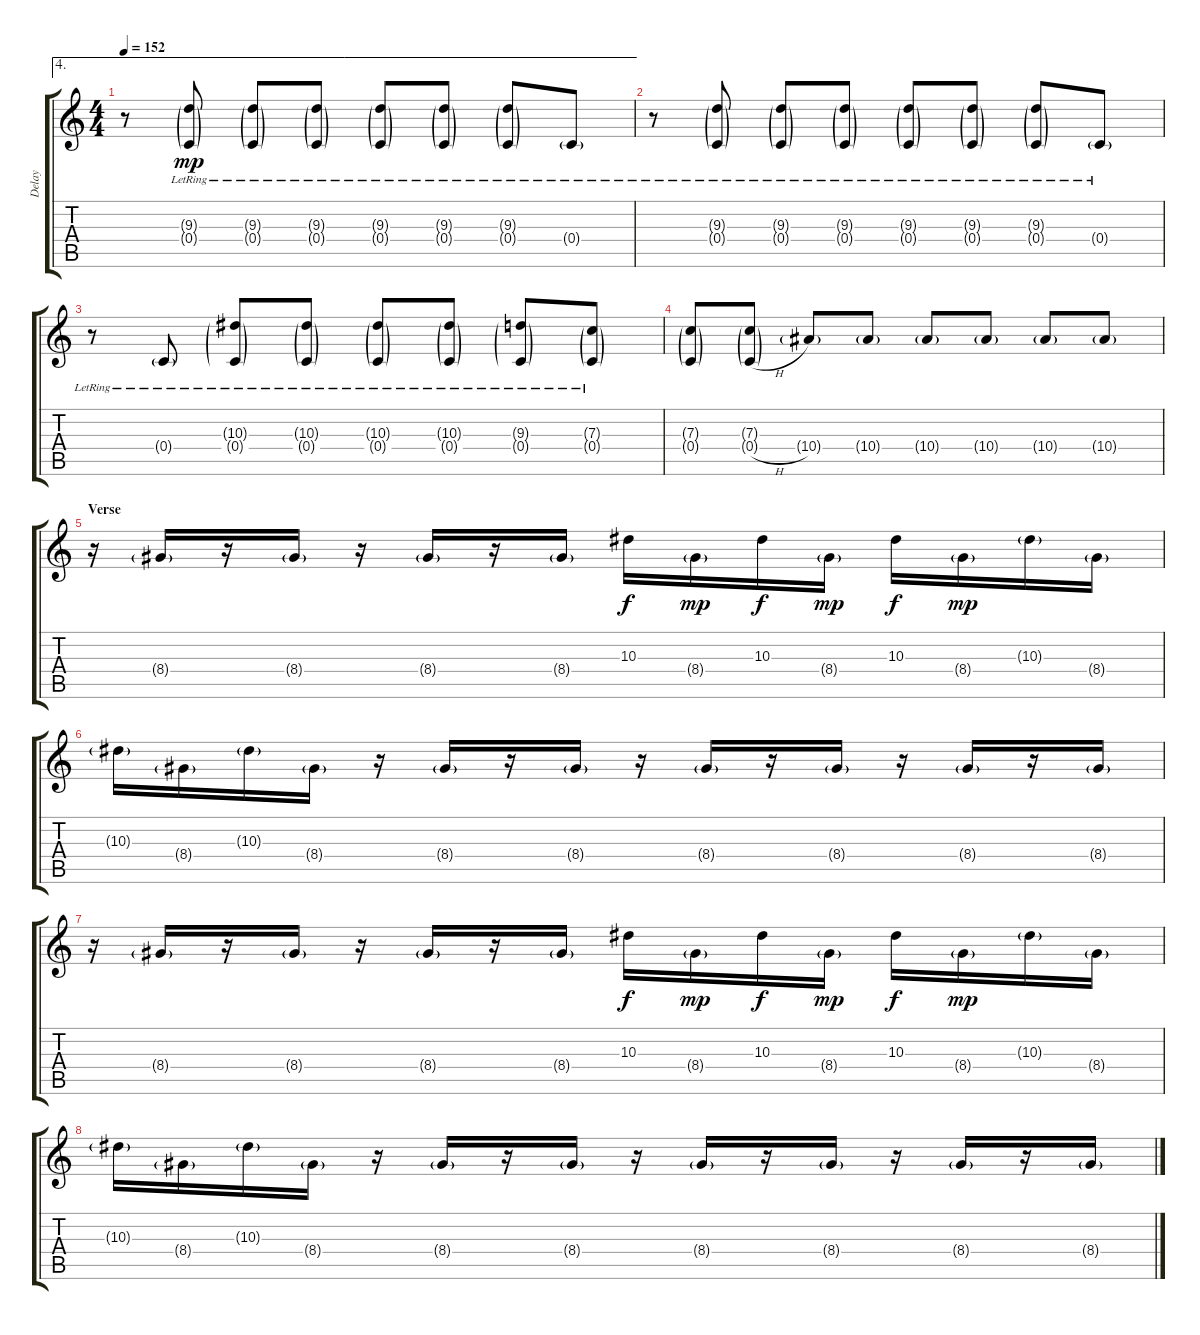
\track ("Delay" "Delay") {instrument electricguitarjazz}
\staff {score tabs}
\tuning (D4 A3 F3 C3 G2 C2) {hide}
\ae 4
\ts (4 4)
\tempo 152
\clef g2
\ks c
r.8{dy f volume 12} (9.3{g} 0.4{g lr}).8{dy mp} (9.3{g} 0.4{g lr}).8{volume 5} (9.3{g} 0.4{g lr}).8 (9.3{g} 0.4{g lr}).8 (9.3{g} 0.4{g lr}).8 (9.3{g} 0.4{g lr}).8 0.4{g lr}.8 |
r.8{volume 12} (9.3{g} 0.4{g lr}).8 (9.3{g} 0.4{g lr}).8{volume 5} (9.3{g} 0.4{g lr}).8 (9.3{g} 0.4{g lr}).8 (9.3{g} 0.4{g lr}).8 (9.3{g} 0.4{g lr}).8 0.4{g lr}.8 |
r.8{volume 12} 0.4{g lr}.8 (10.3{g} 0.4{g lr}).8{volume 5} (10.3{g} 0.4{g lr}).8 (10.3{g} 0.4{g lr}).8 (10.3{g} 0.4{g lr}).8 (9.3{g} 0.4{g lr}).8 (7.3{g} 0.4{g lr}).8 |
(7.3{g} 0.4{g}).8{volume 8} (7.3{g} 0.4{h g}).8 10.4{g}.8 10.4{g}.8 10.4{g}.8 10.4{g}.8 10.4{g}.8 10.4{g}.8 |
\section ("" "Verse")
r.16 8.4{g}.16 r.16 8.4{g}.16 r.16 8.4{g}.16 r.16 8.4{g}.16 10.3.16{dy f} 8.4{g}.16{dy mp} 10.3.16{dy f} 8.4{g}.16{dy mp} 10.3.16{dy f} 8.4{g}.16{dy mp} 10.3{g}.16 8.4{g}.16 |
10.3{g}.16 8.4{g}.16 10.3{g}.16 8.4{g}.16 r.16 8.4{g}.16 r.16 8.4{g}.16 r.16 8.4{g}.16 r.16 8.4{g}.16 r.16 8.4{g}.16 r.16 8.4{g}.16 |
r.16 8.4{g}.16 r.16 8.4{g}.16 r.16 8.4{g}.16 r.16 8.4{g}.16 10.3.16{dy f} 8.4{g}.16{dy mp} 10.3.16{dy f} 8.4{g}.16{dy mp} 10.3.16{dy f} 8.4{g}.16{dy mp} 10.3{g}.16 8.4{g}.16 |
10.3{g}.16 8.4{g}.16 10.3{g}.16 8.4{g}.16 r.16 8.4{g}.16 r.16 8.4{g}.16 r.16 8.4{g}.16 r.16 8.4{g}.16 r.16 8.4{g}.16 r.16 8.4{g}.16
